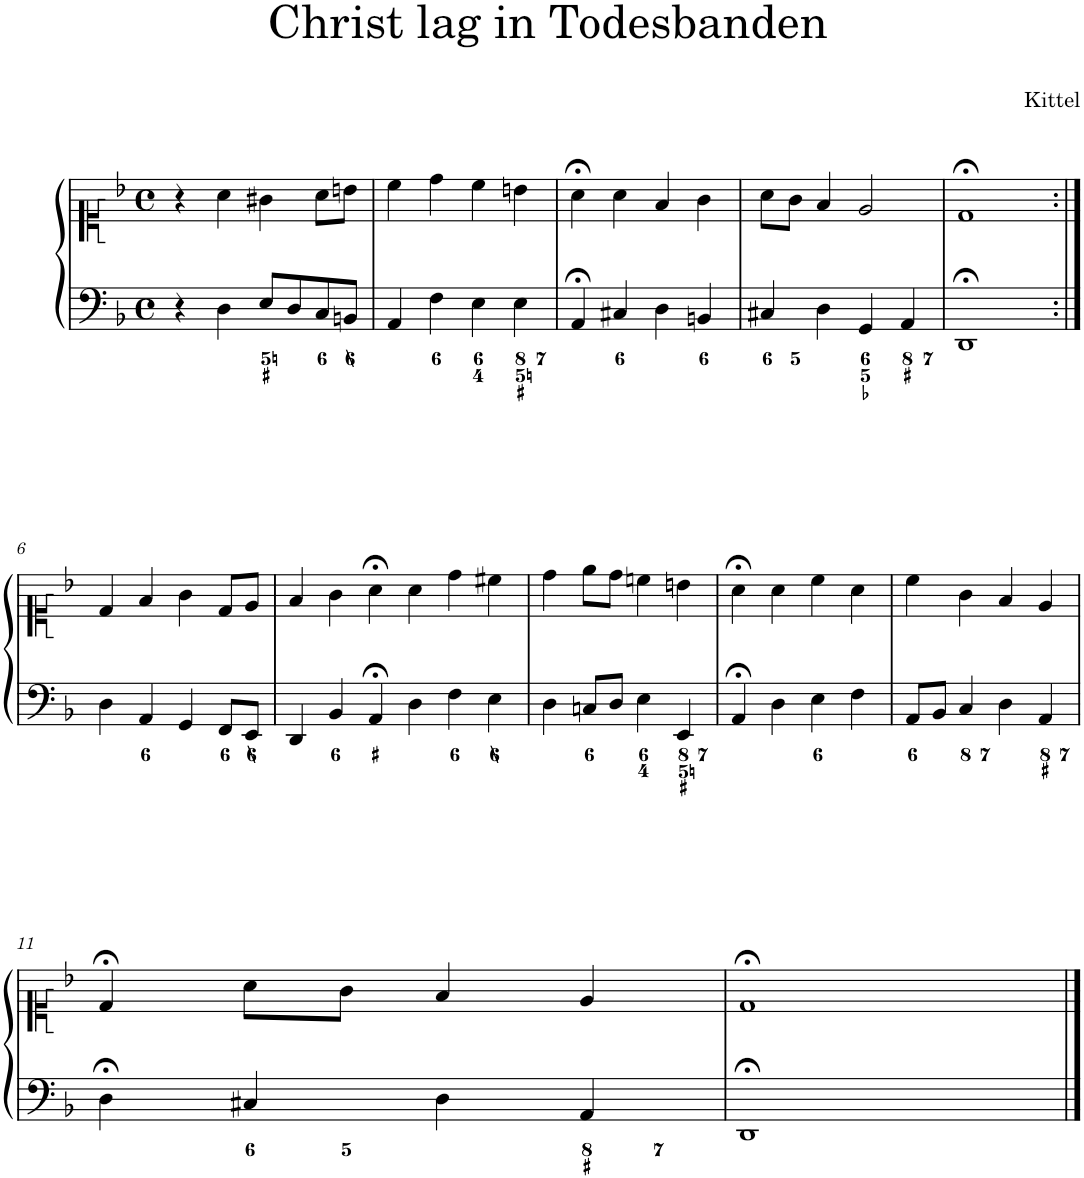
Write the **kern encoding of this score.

**kern	**kern
*part1	*part1
*staff2	*staff1
*I"Piano	*
*I'Pno.	*
*clefF4	*clefC1
*k[b-]	*k[b-]
*M4/4	*M4/4
*met(c)	*met(c)
=1	=1
4r	4r
4D\	4a\
8E/L	4g#X\
8D/	.
8C/	8a\L
8BBn/J	8bn\J
=2	=2
4AA/	4cc\
4F\	4dd\
4E\	4cc\
4E\	4bn\
=3	=3
4AA;</	4a;<\
4C#X/	4a\
4D\	4f/
4BBn/	4g\
=4	=4
4C#X/	8a\L
.	8g\J
4D\	4f/
4GG/	2e/
4AA/	.
=5	=5
1DD;<	1d;<
!!LO:LB:g=z
=6:|!	=6:|!
4D\	4d/
4AA/	4f/
4GG/	4g\
8FF/L	8d/L
8EE/J	8e/J
=7	=7
4DD/	4f/
4BB-/	4g\
4AA;</	4a;<\
4D\	4a\
4F\	4dd\
4E\	4cc#X\
=8	=8
4D\	4dd\
8Cn/L	8ee\L
8D/J	8dd\J
4E\	4ccn\
4EE/	4bn\
=9	=9
4AA;</	4a;<\
4D\	4a\
4E\	4cc\
4F\	4a\
=10	=10
8AA/L	4cc\
8BB-/J	.
4C/	4g\
4D\	4f/
4AA/	4e/
!!LO:LB:g=z
=11	=11
4D;<\	4d;</
4C#X/	8a\L
.	8g\J
4D\	4f/
4AA/	4e/
=12	=12
1DD;<	1d;<
==	==
*-	*-
